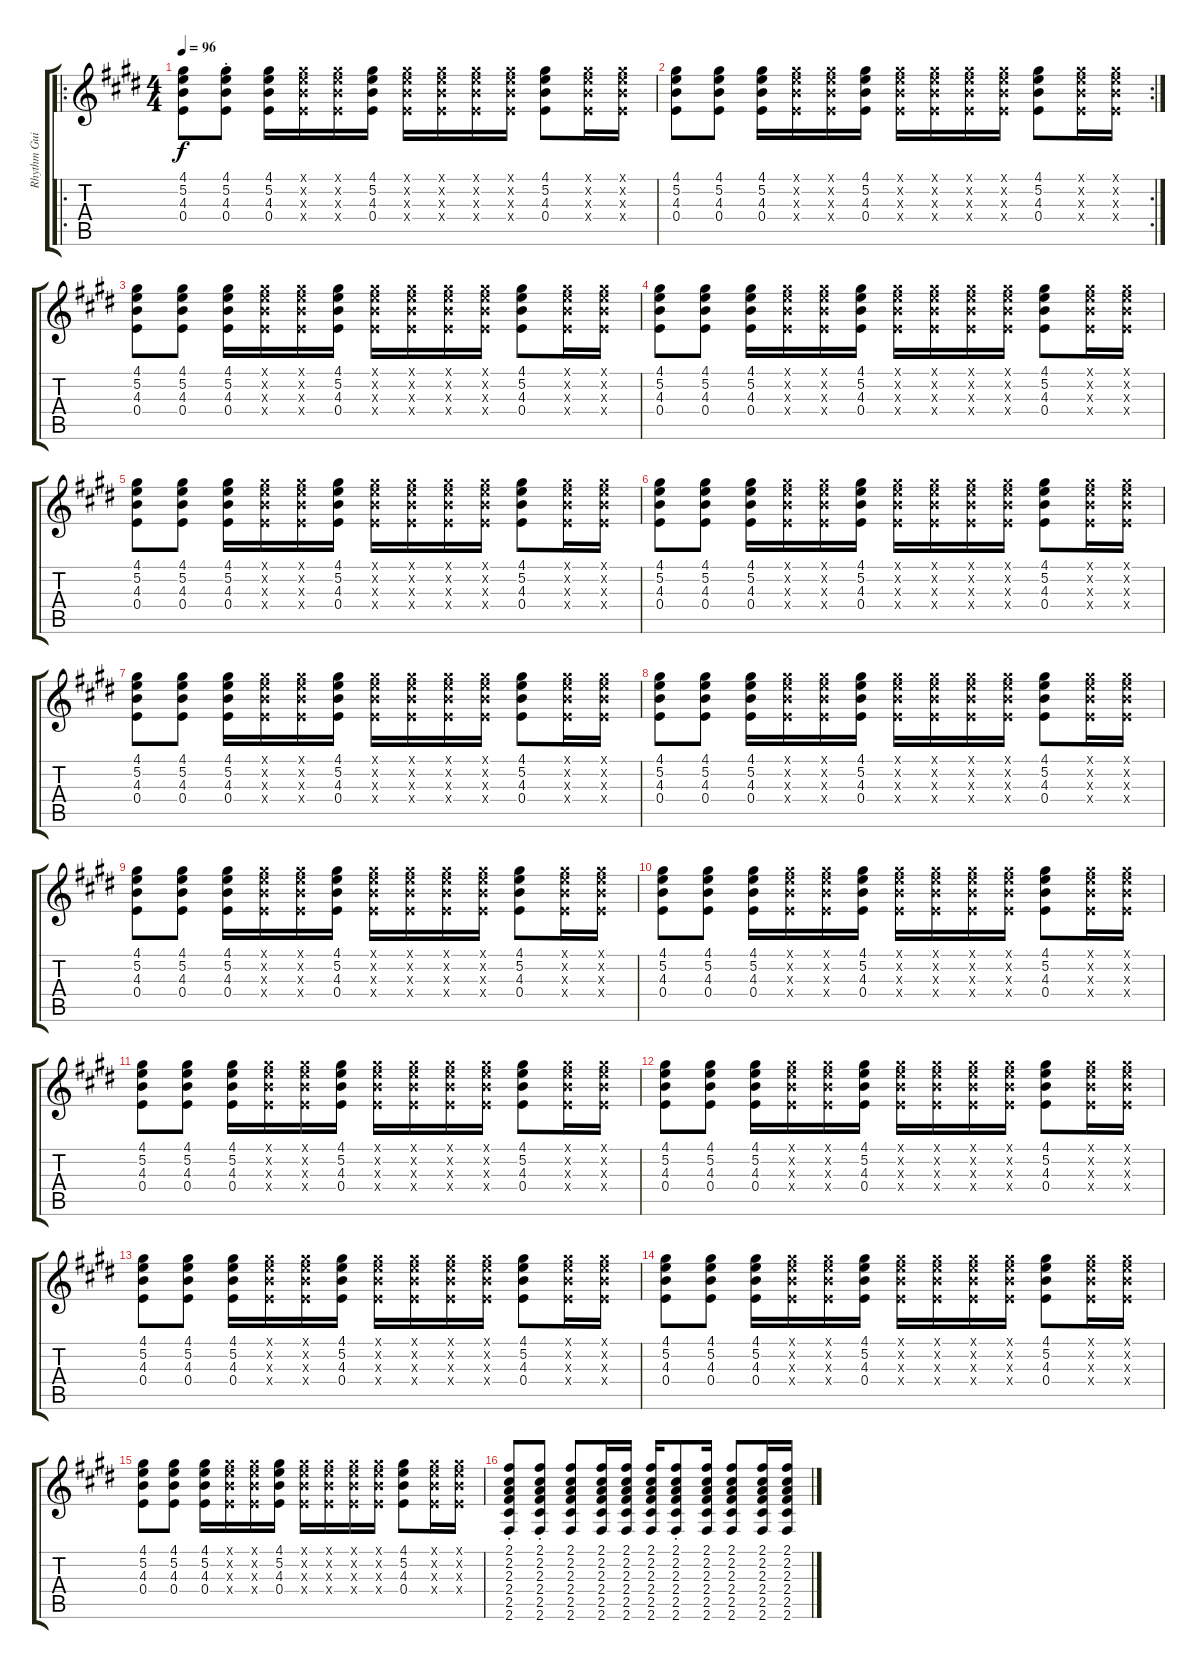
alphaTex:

\track ("Rhythm Guitar-EmTuning" "Rhythm Gui") {instrument acousticguitarsteel}
\staff {score tabs}
\tuning (E4 B3 G3 E3 B2 E2) {hide}
\ro
\ts (4 4)
\tempo 96
\clef g2
\ks e
(4.1 5.2 4.3 0.4).8{dy f instrument acousticguitarsteel} (4.1{st} 5.2{st} 4.3{st} 0.4{st}).8 (4.1 5.2 4.3 0.4).16 (4.1{x} 5.2{x} 4.3{x} 0.4{x}).16 (4.1{x} 5.2{x} 4.3{x} 0.4{x}).16 (4.1 5.2 4.3 0.4).16 (4.1{x} 5.2{x} 4.3{x} 0.4{x}).16 (4.1{x} 5.2{x} 4.3{x} 0.4{x}).16 (4.1{x} 5.2{x} 4.3{x} 0.4{x}).16 (4.1{x} 5.2{x} 4.3{x} 0.4{x}).16 (4.1 5.2 4.3 0.4).8 (4.1{x} 5.2{x} 4.3{x} 0.4{x}).16 (4.1{x} 5.2{x} 4.3{x} 0.4{x}).16 |
\rc 2
\ks c#minor
(4.1 5.2 4.3 0.4).8 (4.1 5.2 4.3 0.4).8 (4.1 5.2 4.3 0.4).16 (4.1{x} 5.2{x} 4.3{x} 0.4{x}).16 (4.1{x} 5.2{x} 4.3{x} 0.4{x}).16 (4.1 5.2 4.3 0.4).16 (4.1{x} 5.2{x} 4.3{x} 0.4{x}).16 (4.1{x} 5.2{x} 4.3{x} 0.4{x}).16 (4.1{x} 5.2{x} 4.3{x} 0.4{x}).16 (4.1{x} 5.2{x} 4.3{x} 0.4{x}).16 (4.1 5.2 4.3 0.4).8 (4.1{x} 5.2{x} 4.3{x} 0.4{x}).16 (4.1{x} 5.2{x} 4.3{x} 0.4{x}).16 |
\ks e
(4.1 5.2 4.3 0.4).8 (4.1 5.2 4.3 0.4).8 (4.1 5.2 4.3 0.4).16 (4.1{x} 5.2{x} 4.3{x} 0.4{x}).16 (4.1{x} 5.2{x} 4.3{x} 0.4{x}).16 (4.1 5.2 4.3 0.4).16 (4.1{x} 5.2{x} 4.3{x} 0.4{x}).16 (4.1{x} 5.2{x} 4.3{x} 0.4{x}).16 (4.1{x} 5.2{x} 4.3{x} 0.4{x}).16 (4.1{x} 5.2{x} 4.3{x} 0.4{x}).16 (4.1 5.2 4.3 0.4).8 (4.1{x} 5.2{x} 4.3{x} 0.4{x}).16 (4.1{x} 5.2{x} 4.3{x} 0.4{x}).16 |
\ks c#minor
(4.1 5.2 4.3 0.4).8 (4.1 5.2 4.3 0.4).8 (4.1 5.2 4.3 0.4).16 (4.1{x} 5.2{x} 4.3{x} 0.4{x}).16 (4.1{x} 5.2{x} 4.3{x} 0.4{x}).16 (4.1 5.2 4.3 0.4).16 (4.1{x} 5.2{x} 4.3{x} 0.4{x}).16 (4.1{x} 5.2{x} 4.3{x} 0.4{x}).16 (4.1{x} 5.2{x} 4.3{x} 0.4{x}).16 (4.1{x} 5.2{x} 4.3{x} 0.4{x}).16 (4.1 5.2 4.3 0.4).8 (4.1{x} 5.2{x} 4.3{x} 0.4{x}).16 (4.1{x} 5.2{x} 4.3{x} 0.4{x}).16 |
(4.1 5.2 4.3 0.4).8 (4.1 5.2 4.3 0.4).8 (4.1 5.2 4.3 0.4).16 (4.1{x} 5.2{x} 4.3{x} 0.4{x}).16 (4.1{x} 5.2{x} 4.3{x} 0.4{x}).16 (4.1 5.2 4.3 0.4).16 (4.1{x} 5.2{x} 4.3{x} 0.4{x}).16 (4.1{x} 5.2{x} 4.3{x} 0.4{x}).16 (4.1{x} 5.2{x} 4.3{x} 0.4{x}).16 (4.1{x} 5.2{x} 4.3{x} 0.4{x}).16 (4.1 5.2 4.3 0.4).8 (4.1{x} 5.2{x} 4.3{x} 0.4{x}).16 (4.1{x} 5.2{x} 4.3{x} 0.4{x}).16 |
(4.1 5.2 4.3 0.4).8 (4.1 5.2 4.3 0.4).8 (4.1 5.2 4.3 0.4).16 (4.1{x} 5.2{x} 4.3{x} 0.4{x}).16 (4.1{x} 5.2{x} 4.3{x} 0.4{x}).16 (4.1 5.2 4.3 0.4).16 (4.1{x} 5.2{x} 4.3{x} 0.4{x}).16 (4.1{x} 5.2{x} 4.3{x} 0.4{x}).16 (4.1{x} 5.2{x} 4.3{x} 0.4{x}).16 (4.1{x} 5.2{x} 4.3{x} 0.4{x}).16 (4.1 5.2 4.3 0.4).8 (4.1{x} 5.2{x} 4.3{x} 0.4{x}).16 (4.1{x} 5.2{x} 4.3{x} 0.4{x}).16 |
(4.1 5.2 4.3 0.4).8 (4.1 5.2 4.3 0.4).8 (4.1 5.2 4.3 0.4).16 (4.1{x} 5.2{x} 4.3{x} 0.4{x}).16 (4.1{x} 5.2{x} 4.3{x} 0.4{x}).16 (4.1 5.2 4.3 0.4).16 (4.1{x} 5.2{x} 4.3{x} 0.4{x}).16 (4.1{x} 5.2{x} 4.3{x} 0.4{x}).16 (4.1{x} 5.2{x} 4.3{x} 0.4{x}).16 (4.1{x} 5.2{x} 4.3{x} 0.4{x}).16 (4.1 5.2 4.3 0.4).8 (4.1{x} 5.2{x} 4.3{x} 0.4{x}).16 (4.1{x} 5.2{x} 4.3{x} 0.4{x}).16 |
(4.1 5.2 4.3 0.4).8 (4.1 5.2 4.3 0.4).8 (4.1 5.2 4.3 0.4).16 (4.1{x} 5.2{x} 4.3{x} 0.4{x}).16 (4.1{x} 5.2{x} 4.3{x} 0.4{x}).16 (4.1 5.2 4.3 0.4).16 (4.1{x} 5.2{x} 4.3{x} 0.4{x}).16 (4.1{x} 5.2{x} 4.3{x} 0.4{x}).16 (4.1{x} 5.2{x} 4.3{x} 0.4{x}).16 (4.1{x} 5.2{x} 4.3{x} 0.4{x}).16 (4.1 5.2 4.3 0.4).8 (4.1{x} 5.2{x} 4.3{x} 0.4{x}).16 (4.1{x} 5.2{x} 4.3{x} 0.4{x}).16 |
(4.1 5.2 4.3 0.4).8 (4.1 5.2 4.3 0.4).8 (4.1 5.2 4.3 0.4).16 (4.1{x} 5.2{x} 4.3{x} 0.4{x}).16 (4.1{x} 5.2{x} 4.3{x} 0.4{x}).16 (4.1 5.2 4.3 0.4).16 (4.1{x} 5.2{x} 4.3{x} 0.4{x}).16 (4.1{x} 5.2{x} 4.3{x} 0.4{x}).16 (4.1{x} 5.2{x} 4.3{x} 0.4{x}).16 (4.1{x} 5.2{x} 4.3{x} 0.4{x}).16 (4.1 5.2 4.3 0.4).8 (4.1{x} 5.2{x} 4.3{x} 0.4{x}).16 (4.1{x} 5.2{x} 4.3{x} 0.4{x}).16 |
(4.1 5.2 4.3 0.4).8 (4.1 5.2 4.3 0.4).8 (4.1 5.2 4.3 0.4).16 (4.1{x} 5.2{x} 4.3{x} 0.4{x}).16 (4.1{x} 5.2{x} 4.3{x} 0.4{x}).16 (4.1 5.2 4.3 0.4).16 (4.1{x} 5.2{x} 4.3{x} 0.4{x}).16 (4.1{x} 5.2{x} 4.3{x} 0.4{x}).16 (4.1{x} 5.2{x} 4.3{x} 0.4{x}).16 (4.1{x} 5.2{x} 4.3{x} 0.4{x}).16 (4.1 5.2 4.3 0.4).8 (4.1{x} 5.2{x} 4.3{x} 0.4{x}).16 (4.1{x} 5.2{x} 4.3{x} 0.4{x}).16 |
(4.1 5.2 4.3 0.4).8 (4.1 5.2 4.3 0.4).8 (4.1 5.2 4.3 0.4).16 (4.1{x} 5.2{x} 4.3{x} 0.4{x}).16 (4.1{x} 5.2{x} 4.3{x} 0.4{x}).16 (4.1 5.2 4.3 0.4).16 (4.1{x} 5.2{x} 4.3{x} 0.4{x}).16 (4.1{x} 5.2{x} 4.3{x} 0.4{x}).16 (4.1{x} 5.2{x} 4.3{x} 0.4{x}).16 (4.1{x} 5.2{x} 4.3{x} 0.4{x}).16 (4.1 5.2 4.3 0.4).8 (4.1{x} 5.2{x} 4.3{x} 0.4{x}).16 (4.1{x} 5.2{x} 4.3{x} 0.4{x}).16 |
(4.1 5.2 4.3 0.4).8 (4.1 5.2 4.3 0.4).8 (4.1 5.2 4.3 0.4).16 (4.1{x} 5.2{x} 4.3{x} 0.4{x}).16 (4.1{x} 5.2{x} 4.3{x} 0.4{x}).16 (4.1 5.2 4.3 0.4).16 (4.1{x} 5.2{x} 4.3{x} 0.4{x}).16 (4.1{x} 5.2{x} 4.3{x} 0.4{x}).16 (4.1{x} 5.2{x} 4.3{x} 0.4{x}).16 (4.1{x} 5.2{x} 4.3{x} 0.4{x}).16 (4.1 5.2 4.3 0.4).8 (4.1{x} 5.2{x} 4.3{x} 0.4{x}).16 (4.1{x} 5.2{x} 4.3{x} 0.4{x}).16 |
(4.1 5.2 4.3 0.4).8 (4.1 5.2 4.3 0.4).8 (4.1 5.2 4.3 0.4).16 (4.1{x} 5.2{x} 4.3{x} 0.4{x}).16 (4.1{x} 5.2{x} 4.3{x} 0.4{x}).16 (4.1 5.2 4.3 0.4).16 (4.1{x} 5.2{x} 4.3{x} 0.4{x}).16 (4.1{x} 5.2{x} 4.3{x} 0.4{x}).16 (4.1{x} 5.2{x} 4.3{x} 0.4{x}).16 (4.1{x} 5.2{x} 4.3{x} 0.4{x}).16 (4.1 5.2 4.3 0.4).8 (4.1{x} 5.2{x} 4.3{x} 0.4{x}).16 (4.1{x} 5.2{x} 4.3{x} 0.4{x}).16 |
(4.1 5.2 4.3 0.4).8 (4.1 5.2 4.3 0.4).8 (4.1 5.2 4.3 0.4).16 (4.1{x} 5.2{x} 4.3{x} 0.4{x}).16 (4.1{x} 5.2{x} 4.3{x} 0.4{x}).16 (4.1 5.2 4.3 0.4).16 (4.1{x} 5.2{x} 4.3{x} 0.4{x}).16 (4.1{x} 5.2{x} 4.3{x} 0.4{x}).16 (4.1{x} 5.2{x} 4.3{x} 0.4{x}).16 (4.1{x} 5.2{x} 4.3{x} 0.4{x}).16 (4.1 5.2 4.3 0.4).8 (4.1{x} 5.2{x} 4.3{x} 0.4{x}).16 (4.1{x} 5.2{x} 4.3{x} 0.4{x}).16 |
(4.1 5.2 4.3 0.4).8 (4.1 5.2 4.3 0.4).8 (4.1 5.2 4.3 0.4).16 (4.1{x} 5.2{x} 4.3{x} 0.4{x}).16 (4.1{x} 5.2{x} 4.3{x} 0.4{x}).16 (4.1 5.2 4.3 0.4).16 (4.1{x} 5.2{x} 4.3{x} 0.4{x}).16 (4.1{x} 5.2{x} 4.3{x} 0.4{x}).16 (4.1{x} 5.2{x} 4.3{x} 0.4{x}).16 (4.1{x} 5.2{x} 4.3{x} 0.4{x}).16 (4.1 5.2 4.3 0.4).8 (4.1{x} 5.2{x} 4.3{x} 0.4{x}).16 (4.1{x} 5.2{x} 4.3{x} 0.4{x}).16 |
(2.1{st} 2.2{st} 2.3{st} 2.4{st} 2.5{st} 2.6{st}).8 (2.1{st} 2.2{st} 2.3{st} 2.4{st} 2.5{st} 2.6{st}).8 (2.1 2.2 2.3 2.4 2.5 2.6).8 (2.1 2.2 2.3 2.4 2.5 2.6).16 (2.1 2.2 2.3 2.4 2.5 2.6).16 (2.1 2.2 2.3 2.4 2.5 2.6).16 (2.1{st} 2.2{st} 2.3{st} 2.4{st} 2.5{st} 2.6{st}).8 (2.1 2.2 2.3 2.4 2.5 2.6).16 (2.1 2.2 2.3 2.4 2.5 2.6).8 (2.1 2.2 2.3 2.4 2.5 2.6).16 (2.1 2.2 2.3 2.4 2.5 2.6).16
